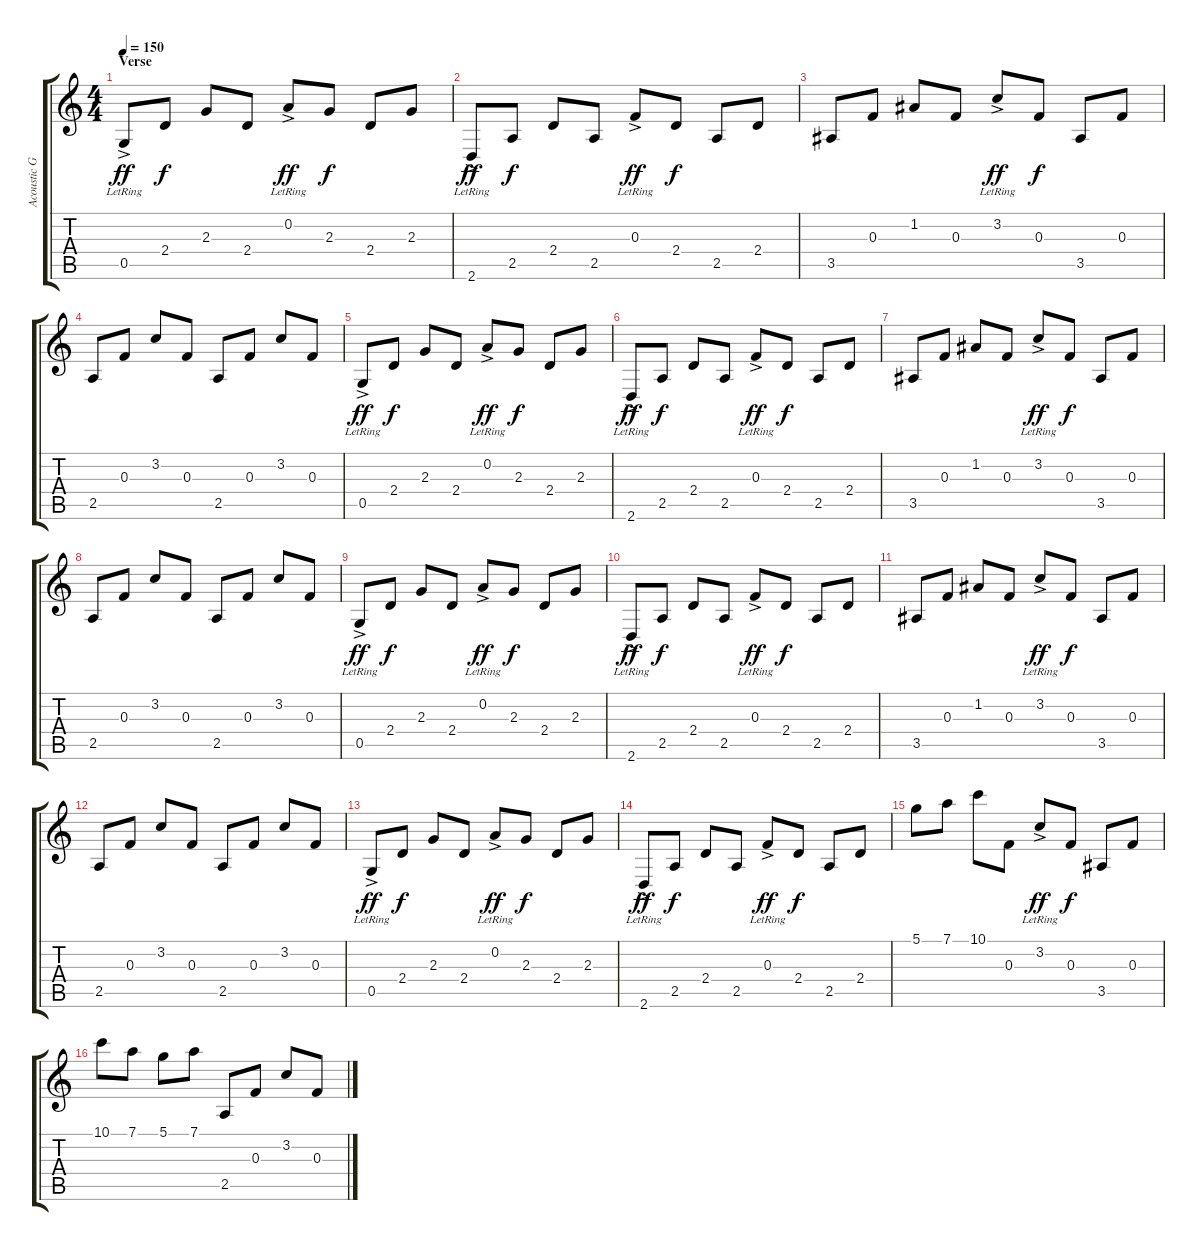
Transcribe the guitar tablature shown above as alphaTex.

\track ("Acoustic Guitar" "Acoustic G") {instrument acousticguitarsteel}
\staff {score tabs}
\tuning (D4 A3 F3 C3 G2 C2) {hide}
\ts (4 4)
\section ("" "Verse")
\tempo 150
\clef g2
\ks c
0.5{ac lr}.8{dy ff} 2.4.8{dy f} 2.3.8 2.4.8 0.2{ac lr}.8{dy ff} 2.3.8{dy f} 2.4.8 2.3.8 |
2.6{ac lr}.8{dy ff} 2.5.8{dy f} 2.4.8 2.5.8 0.3{ac lr}.8{dy ff} 2.4.8{dy f} 2.5.8 2.4.8 |
3.5.8 0.3.8 1.2.8 0.3.8 3.2{ac lr}.8{dy ff} 0.3.8{dy f} 3.5.8 0.3.8 |
2.5.8 0.3.8 3.2.8 0.3.8 2.5.8 0.3.8 3.2.8 0.3.8 |
0.5{ac lr}.8{dy ff} 2.4.8{dy f} 2.3.8 2.4.8 0.2{ac lr}.8{dy ff} 2.3.8{dy f} 2.4.8 2.3.8 |
2.6{ac lr}.8{dy ff} 2.5.8{dy f} 2.4.8 2.5.8 0.3{ac lr}.8{dy ff} 2.4.8{dy f} 2.5.8 2.4.8 |
3.5.8 0.3.8 1.2.8 0.3.8 3.2{ac lr}.8{dy ff} 0.3.8{dy f} 3.5.8 0.3.8 |
2.5.8 0.3.8 3.2.8 0.3.8 2.5.8 0.3.8 3.2.8 0.3.8 |
0.5{ac lr}.8{dy ff} 2.4.8{dy f} 2.3.8 2.4.8 0.2{ac lr}.8{dy ff} 2.3.8{dy f} 2.4.8 2.3.8 |
2.6{ac lr}.8{dy ff} 2.5.8{dy f} 2.4.8 2.5.8 0.3{ac lr}.8{dy ff} 2.4.8{dy f} 2.5.8 2.4.8 |
3.5.8 0.3.8 1.2.8 0.3.8 3.2{ac lr}.8{dy ff} 0.3.8{dy f} 3.5.8 0.3.8 |
2.5.8 0.3.8 3.2.8 0.3.8 2.5.8 0.3.8 3.2.8 0.3.8 |
0.5{ac lr}.8{dy ff} 2.4.8{dy f} 2.3.8 2.4.8 0.2{ac lr}.8{dy ff} 2.3.8{dy f} 2.4.8 2.3.8 |
2.6{ac lr}.8{dy ff} 2.5.8{dy f} 2.4.8 2.5.8 0.3{ac lr}.8{dy ff} 2.4.8{dy f} 2.5.8 2.4.8 |
5.1.8 7.1.8 10.1.8 0.3.8 3.2{ac lr}.8{dy ff} 0.3.8{dy f} 3.5.8 0.3.8 |
10.1.8 7.1.8 5.1.8 7.1.8 2.5.8 0.3.8 3.2.8 0.3.8
